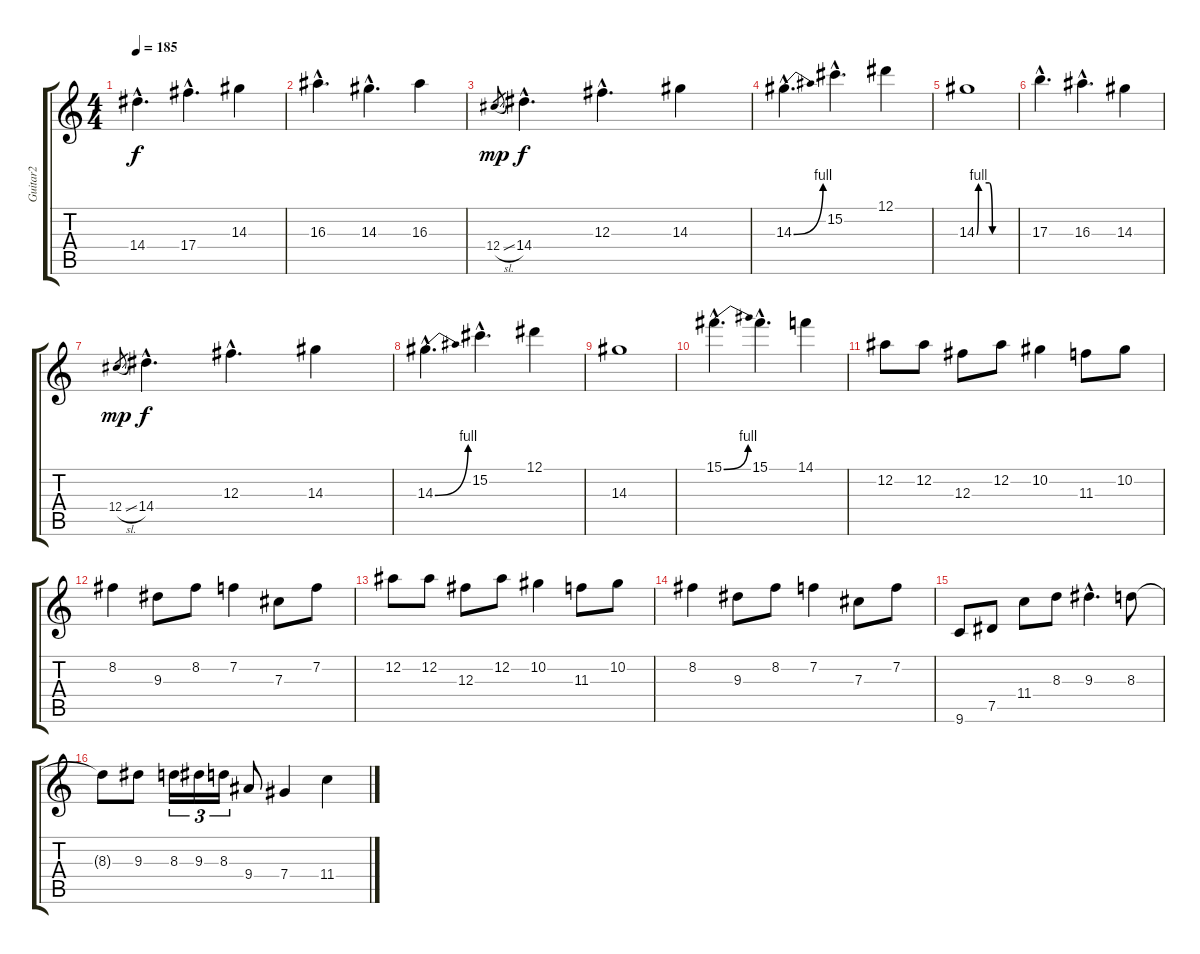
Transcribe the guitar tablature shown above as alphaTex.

\track ("Guitar2" "Guitar2") {instrument distortionguitar}
\staff {score tabs}
\tuning (Eb4 Bb3 Gb3 Db3 Ab2 Eb2) {hide}
\ts (4 4)
\tempo 185
\clef g2
\ks c
14.4{hac}.4{d dy f} 17.4{hac}.4{d} 14.3.4 |
16.3{hac}.4{d} 14.3{hac}.4{d} 16.3.4 |
12.4{sl}.8{gr dy mp} 14.4{hac}.4{d dy f} 12.3{hac}.4{d} 14.3.4 |
14.3{be (bend 0 0 60 4) hac}.4{d} 15.2{hac}.4{d} 12.1.4 |
14.3{be (custom 0 0 3 4 20 4 25 0 60 0)}.1 |
17.3{hac}.4{d} 16.3{hac}.4{d} 14.3.4 |
12.4{sl}.8{gr dy mp} 14.4{hac}.4{d dy f} 12.3{hac}.4{d} 14.3.4 |
14.3{be (bend 0 0 60 4) hac}.4{d} 15.2{hac}.4{d} 12.1.4 |
14.3.1 |
15.1{be (bend 0 0 60 4) hac}.4{d} 15.1{hac}.4{d} 14.1.4 |
12.2.8 12.2.8 12.3.8 12.2.8 10.2.4 11.3.8 10.2.8 |
8.2.4 9.3.8 8.2.8 7.2.4 7.3.8 7.2.8 |
12.2.8 12.2.8 12.3.8 12.2.8 10.2.4 11.3.8 10.2.8 |
8.2.4 9.3.8 8.2.8 7.2.4 7.3.8 7.2.8 |
9.6.8 7.5.8 11.4.8 8.3.8 9.3{hac}.4{d} 8.3.8 |
8.3{t}.8 9.3.8 8.3.16{tu (3 2)} 9.3.16{tu (3 2)} 8.3.16{tu (3 2)} 9.4.8 7.4.4 11.4.4
